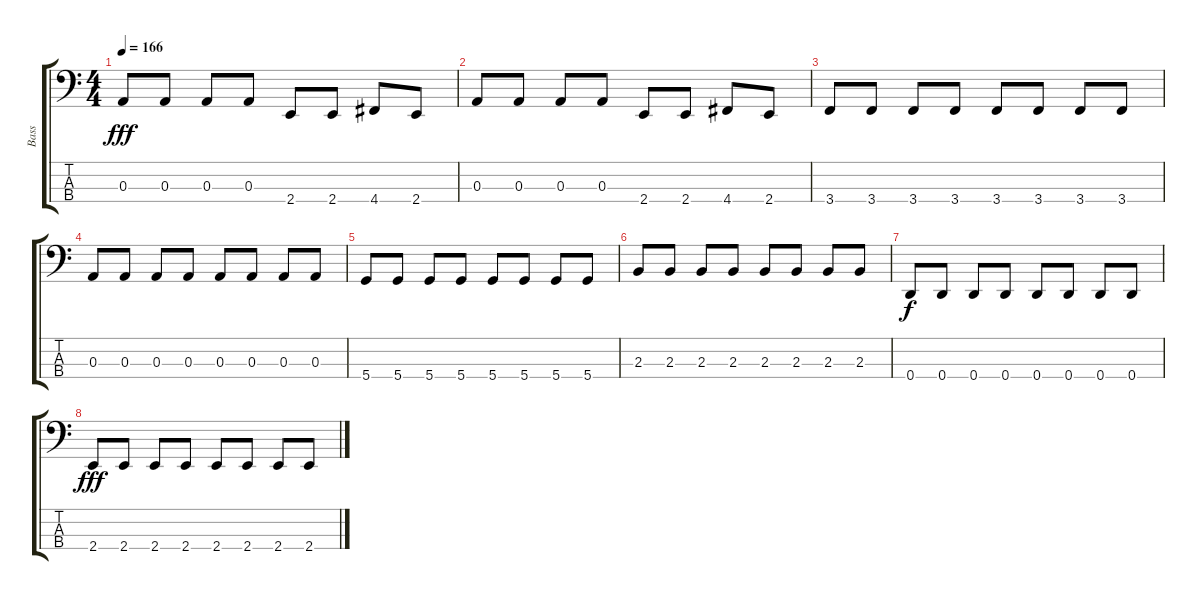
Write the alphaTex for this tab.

\track ("Bass" "Bass") {instrument electricbassfinger}
\staff {score tabs}
\tuning (G2 D2 A1 D1) {hide}
\ts (4 4)
\tempo 166
\clef f4
\ks c
0.3.8{dy fff} 0.3.8 0.3.8 0.3.8 2.4.8 2.4.8 4.4.8 2.4.8 |
0.3.8 0.3.8 0.3.8 0.3.8 2.4.8 2.4.8 4.4.8 2.4.8 |
3.4.8 3.4.8 3.4.8 3.4.8 3.4.8 3.4.8 3.4.8 3.4.8 |
0.3.8 0.3.8 0.3.8 0.3.8 0.3.8 0.3.8 0.3.8 0.3.8 |
5.4.8 5.4.8 5.4.8 5.4.8 5.4.8 5.4.8 5.4.8 5.4.8 |
2.3.8 2.3.8 2.3.8 2.3.8 2.3.8 2.3.8 2.3.8 2.3.8 |
0.4.8{dy f} 0.4.8 0.4.8 0.4.8 0.4.8 0.4.8 0.4.8 0.4.8 |
2.4.8{dy fff} 2.4.8 2.4.8 2.4.8 2.4.8 2.4.8 2.4.8 2.4.8
